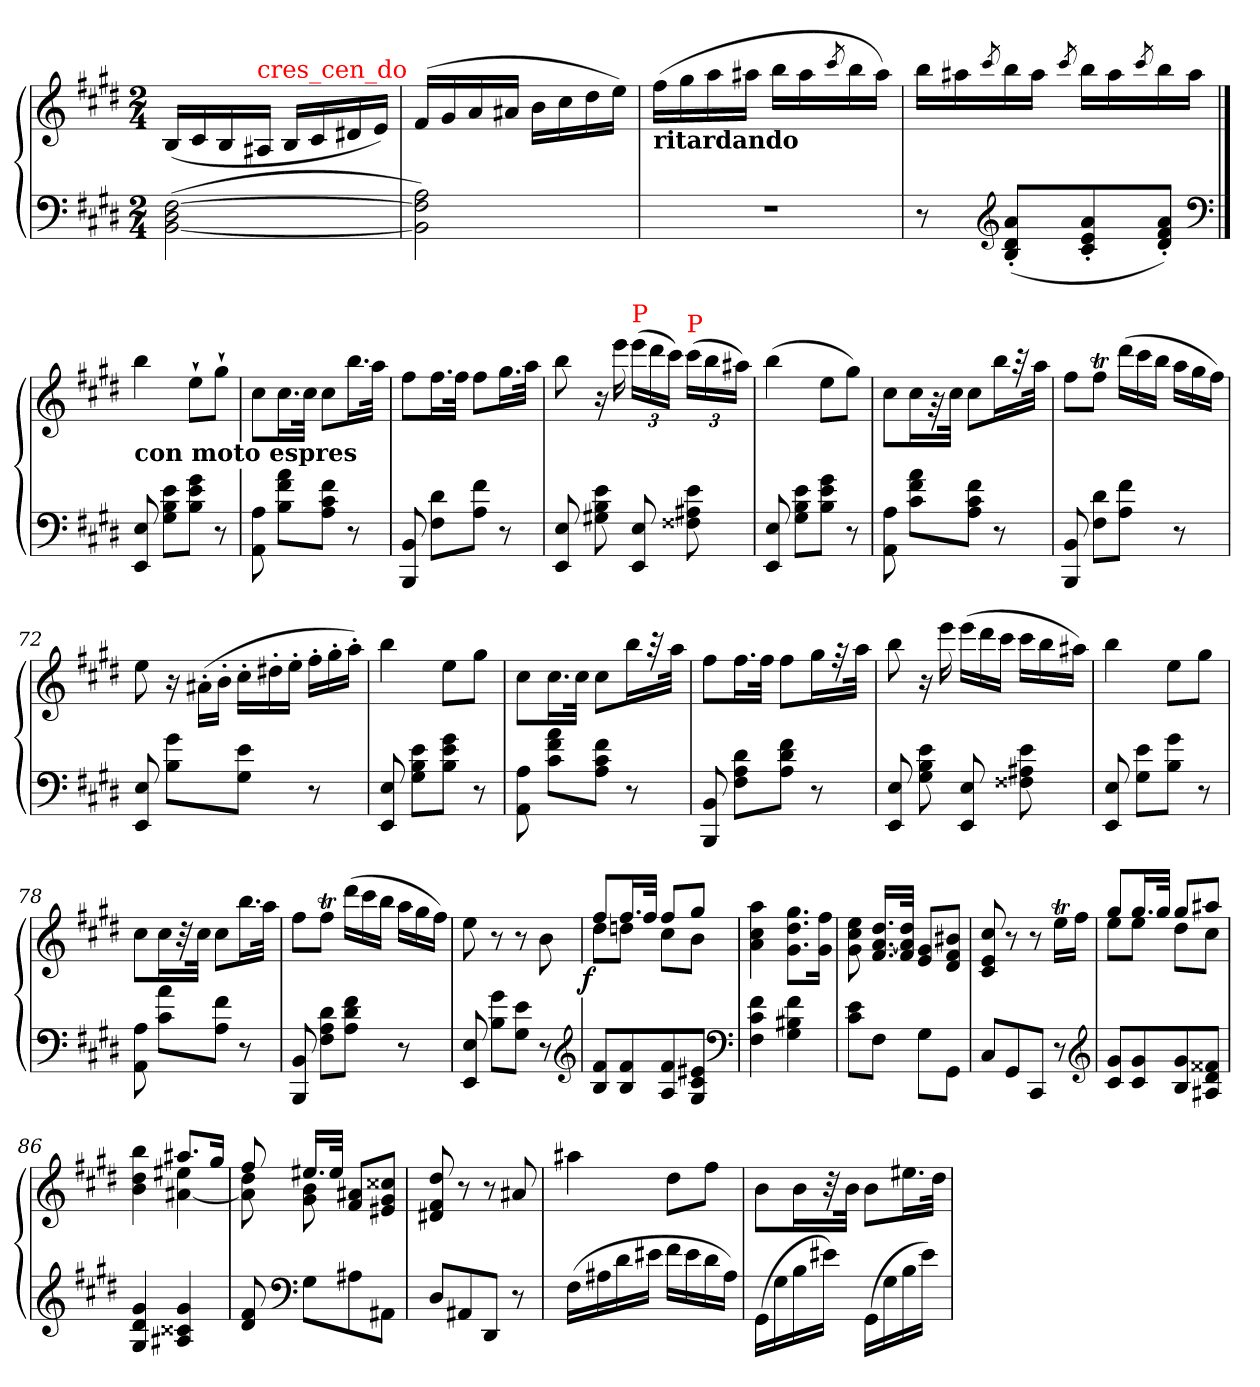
**kern	**kern	**dynam
*part1	*part1	*part1
*staff2	*staff1	*staff1/2
*clefF4	*clefG2	*
*k[f#c#g#d#]	*k[f#c#g#d#]	*
*M2/4	*M2/4	*
=	=	=
(>[2F# 2D# [2BB	(<16B/LL	.
.	16c#	.
.	16B	.
!	!LO:TX:a:color=red:t=cres_cen_do	!
.	16A#XJJ	.
.	16B/LL	.
.	16c#	.
.	16d#X	.
.	16eJJ)	.
=62	=62	=62
2A 2F#] 2BB])	(>16f#/LL	.
.	16g#	.
.	16a	.
.	16a#XJJ	.
.	16b\LL	.
.	16cc#	.
.	16dd#	.
.	16eeJJ)	.
=63	=63	=63
!	!LO:TX:b:B:t=ritardando	!
2rF	(>16ff#LL	.
.	16gg#	.
.	16aa	.
.	16aa#XJJ	.
.	16bbLL	.
.	16aa#	.
.	8qccc#/	.
.	16bb	.
.	16aa#JJ)	.
=64	=64	=64
8r	16bb\LL	.
.	16aa#X	.
*clefG2	*	*
.	8qccc#/	.
(<8a' 8d#' 8B'L	16bb	.
.	16aa#JJ	.
.	8qccc#/	.
8a' 8e' 8c#'	16bb\LL	.
.	16aa#	.
.	8qccc#/	.
8a' 8f#' 8d#'J)	16bb	.
.	16aa#JJ	.
*clefF4	*	*
==	==	==
*	*MM52	*
!LO:TX:a:B:t=con moto espres	!	!
8E/ 8EE/	4bb	.
8e\ 8B\ 8G#\L	.	.
8g# 8e 8BJ	8ee`\L	.
8r	8gg#`J	.
=66	=66	=66
8A 8AA	8cc#L	.
8a\ 8f#\ 8B\L	16.cc#L	.
.	32cc#JJk	.
8f# 8c# 8AJ	8cc#L	.
8r	16.bbL	.
.	32aaJJk	.
=67	=67	=67
8BB 8BBB	8ff#L	.
8d#\ 8F#\L	16.ff#L	.
.	32ff#JJk	.
8f# 8AJ	8ff#L	.
8r	16.gg#L	.
.	32aaJJk	.
=68	=68	=68
8E 8EE	8bb	.
8e\ 8B\ 8G#X\	16r	.
.	16eee	.
*	*Xbrackettup	*
!	!LO:TX:a:color=red:t=P	!
8E 8EE	(24eeeLL	.
.	24ddd#	.
.	24ccc#JJ)	.
!	!LO:TX:a:color=red:t=P	!
8e\ 8A#X\ 8F##X\	(>24ccc#LL	.
.	24bb	.
.	24aa#XJJ)	.
=69	=69	=69
8E 8EE	(>4bb	.
8e\ 8B\ 8G#\L	.	.
8g# 8e 8BJ	8eeL	.
8r	8gg#J)	.
=70	=70	=70
8A\ 8AA\	8cc#\L	.
8a\ 8f#\ 8c#\L	16cc#L	.
.	32rg	.
.	32cc#JJk	.
8f#\ 8c#\ 8A\J	8cc#L	.
8r	16bbL	.
.	32raa	.
.	32aaJJk	.
=71	=71	=71
8BB/ 8BBB/	8ff#L	.
8d# 8F#L	8ff#TJ	.
*	*Xtuplet	*
8f# 8AJ	(>24ddd#LL	.
.	24ccc#	.
.	24bbJJ	.
8r	24aaLL	.
.	24gg#	.
.	24ff#JJ)	.
=72	=72	=72
8E 8EE	8ee\	.
8g# 8BL	24r	.
.	(>24a#X'>\LL	.
.	24b'>JJ	.
8e 8G#J	24cc#'>\LL	.
.	24dd#X'>	.
.	24ee'>JJ	.
8r	24ff#'>LL	.
.	24gg#'>	.
.	24aa'>JJ)	.
=73	=73	=73
8E/ 8EE/	4bb	.
8e\ 8B\ 8G#\L	.	.
8g# 8e 8BJ	8eeL	.
8r	8gg#J	.
=74	=74	=74
8A\ 8AA\	8cc#L	.
8a\ 8f#\ 8c#\L	16.cc#L	.
.	32cc#JJk	.
8f# 8c# 8AJ	8cc#L	.
8r	16bbL	.
.	32raa	.
.	32aaJJk	.
=75	=75	=75
8BB/ 8BBB/	8ff#L	.
8d#\ 8A\ 8F#\L	16.ff#L	.
.	32ff#JJk	.
8f# 8d# 8AJ	8ff#L	.
8r	16gg#L	.
.	32rff	.
.	32aaJJk	.
=76	=76	=76
8E/ 8EE/	8bb\	.
8e\ 8B\ 8G#\	16r	.
.	16eee	.
8E/ 8EE/	(>24eee\LL	.
.	24ddd#	.
.	24ccc#JJ	.
8e\ 8A#X\ 8F##X\	24ccc#LL	.
.	24bb	.
.	24aa#XJJ)	.
=77	=77	=77
8E/ 8EE/	4bb	.
8e\ 8G#\L	.	.
8g# 8BJ	8eeL	.
8r	8gg#J	.
=78	=78	=78
8A\ 8AA\	8cc#\L	.
8a\ 8c#\L	16cc#L	.
.	32r	.
.	32cc#JJk	.
8f# 8AJ	8cc#\L	.
8r	16.bbL	.
.	32aaJJk	.
=79	=79	=79
8BB/ 8BBB/	8ff#L	.
8d#\ 8A\ 8F#\L	8ff#TJ	.
8f# 8d# 8AJ	(>24ddd#LL	.
.	24ccc#	.
.	24bbJJ	.
8r	24aaLL	.
.	24gg#	.
.	24ff#JJ)	.
=80	=80	=80
8E/ 8EE/	8ee\	.
8g# 8BL	8r	.
8e 8G#J	8r	.
8r	8b	.
*clefG2	*	*
=81	=81	=81
*	*^	*
!	!	!	!LO:DY:b:rj
8f#/ 8B/L	8ff#L	8dd#L	f
8f# 8B	16.ff#L	8ddnJ	.
.	32ff#JJk	.	.
8f# 8A	8ff#L	8cc#L	.
8e#X 8c# 8G#J	8gg#J	8bJ	.
*	*v	*v	*
*clefF4	*	*
=82	=82	=82
4f#\ 4c#\ 4F#\	4aa\ 4cc#\ 4a\	.
4f#\ 4B#X\ 4G#\	8.gg# 8.dd# 8.g#L	.
.	16ff# 16g#Jk	.
=83	=83	=83
8e\ 8c#\L	8ee\ 8cc#\ 8g#\	.
8F#J	16.dd#/ [16.a/ 16.f#/LL	.
.	32dd#/ 32a]/ 32f#/JJk	.
8G#\L	8g#/ 8e/L	.
8GG#J	8b#X 8f# 8d#J	.
=84	=84	=84
8C#L	8cc#/ 8e/ 8c#/	.
8GG#	8r	.
8CC#J	8r	.
8r	16eeTLL	.
.	16ff#JJ	.
*clefG2	*	*
=85	=85	=85
*	*^	*
8g# 8c#L	8gg#L	8eeL	.
8g# 8c#	16.gg#L	8eeJ	.
.	32gg#JJk	.	.
8g# 8B	8gg#L	8dd#L	.
8f##X 8d# 8A#J	8aa#XJ	8cc#J	.
=86	=86	=86	=86
4g#/ 4d#/ 4G#/	4bb\ 4dd#\ 4b\	4ryy	.
4g#/ 4c##X/ 4A#X/	8.aa#XL	4ee#X [4a#X	.
.	16gg#Jk	.	.
=87	=87	=87	=87
8f# 8d#	8ff#/	8dd#\ 8a#]\	.
*clefF4	*	*	*
8G#\L	16.ee#XLL	8b\ 8g#\	.
.	32ee#JJk	.	.
8A#X	8a#X 8f#L	4ryy	.
8AA#J	8cc##X 8g# 8e#XJ	.	.
*	*v	*v	*
=88	=88	=88
8D#L	8dd#/ 8f#/ 8d#X/	.
8AA#X	8r	.
8DD#J	8r	.
8r	8a#X/	.
=89	=89	=89
(>16F#LL	4aa#X	.
16A#X	.	.
16d#	.	.
16e#XJJ	.	.
16f#LL	8dd#\L	.
16e#	.	.
16d#	8ff#J	.
16A#JJ)	.	.
=90	=90	=90
(>16GG#LL	8bL	.
16G#	.	.
16B	16bL	.
16e#XJJ)	32r	.
.	32bJJk	.
(>16GG#LL	8bL	.
16G#	.	.
16B	16.ee#XL	.
16e#JJ)	.	.
.	32dd#JJk	.
=	=	=
*-	*-	*-
